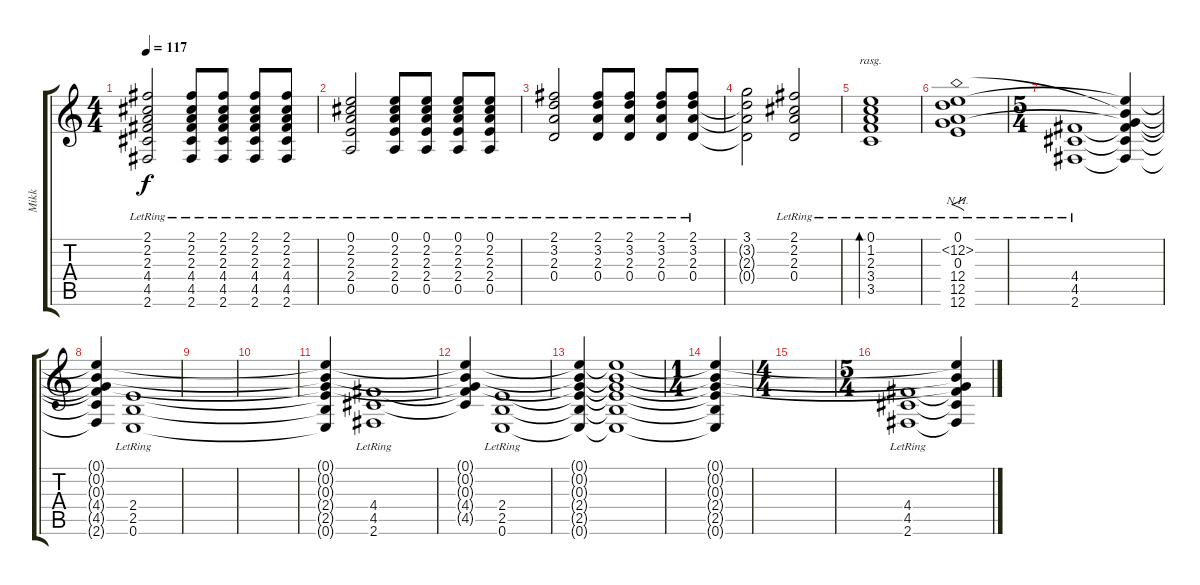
\track ("Mikk" "Mikk") {instrument electricguitarjazz}
\staff {score tabs}
\tuning (E4 B3 G3 D3 A2 E2) {hide}
\ts (4 4)
\tempo 117
\clef g2
\ks c
(2.1{lr} 2.2{lr} 2.3{lr} 4.4{lr} 4.5{lr} 2.6{lr}).2{dy f} (2.1{lr} 2.2{lr} 2.3{lr} 4.4{lr} 4.5{lr} 2.6{lr}).8 (2.1{lr} 2.2{lr} 2.3{lr} 4.4{lr} 4.5{lr} 2.6{lr}).8 (2.1{lr} 2.2{lr} 2.3{lr} 4.4{lr} 4.5{lr} 2.6{lr}).8 (2.1{lr} 2.2{lr} 2.3{lr} 4.4{lr} 4.5{lr} 2.6{lr}).8 |
(0.1{lr} 2.2{lr} 2.3{lr} 2.4{lr} 0.5{lr}).2 (0.1{lr} 2.2{lr} 2.3{lr} 2.4{lr} 0.5{lr}).8 (0.1{lr} 2.2{lr} 2.3{lr} 2.4{lr} 0.5{lr}).8 (0.1{lr} 2.2{lr} 2.3{lr} 2.4{lr} 0.5{lr}).8 (0.1{lr} 2.2{lr} 2.3{lr} 2.4{lr} 0.5{lr}).8 |
(2.1{lr} 3.2{lr} 2.3{lr} 0.4{lr}).2 (2.1{lr} 3.2{lr} 2.3{lr} 0.4{lr}).8 (2.1{lr} 3.2{lr} 2.3{lr} 0.4{lr}).8 (2.1{lr} 3.2{lr} 2.3{lr} 0.4{lr}).8 (2.1{lr} 3.2{lr} 2.3{lr} 0.4{lr}).8 |
(3.1 3.2{t} 2.3{t} 0.4{t}).2 (2.1{lr} 2.2{lr} 2.3{lr} 0.4{lr}).2 |
(0.1{lr} 1.2{lr} 2.3{lr} 3.4{lr} 3.5{lr}).1{bd 480 rasg ii} |
(0.1{lr} 0.2{nh} 0.3 12.4 12.5 12.6).1{f} |
\ts (5 4)
(4.4{lr} 4.5{lr} 2.6{lr}).1{instrument overdrivenguitar} (0.1{t} 0.2{t} 0.3{t} 4.4{t} 4.5{t} 2.6{t}).4 |
(0.1{t} 0.2{t} 0.3{t} 4.4{t} 4.5{t} 2.6{t}).4 (2.4{lr} 2.5{lr} 0.6{lr}).1 |
|
|
(0.1{t} 0.2{t} 0.3{t} 2.4{t} 2.5{t} 0.6{t}).4 (4.4{lr} 4.5{lr} 2.6).1 |
(0.1{t} 0.2{t} 0.3{t} 4.4{t} 4.5{t}).4 (2.4{lr} 2.5{lr} 0.6{lr}).1 |
(0.1{t} 0.2{t} 0.3{t} 2.4{t} 2.5{t} 0.6{t}).4 (0.1{t} 0.2{t} 0.3{t} 2.4{t} 2.5{t} 0.6{t}).1 |
\ts (1 4)
(0.1{t} 0.2{t} 0.3{t} 2.4{t} 2.5{t} 0.6{t}).4 |
\ts (4 4)
|
\ts (5 4)
(4.4{lr} 4.5{lr} 2.6{lr}).1{instrument overdrivenguitar} (0.1{t} 0.2{t} 0.3{t} 4.4{t} 4.5{t} 2.6{t}).4
